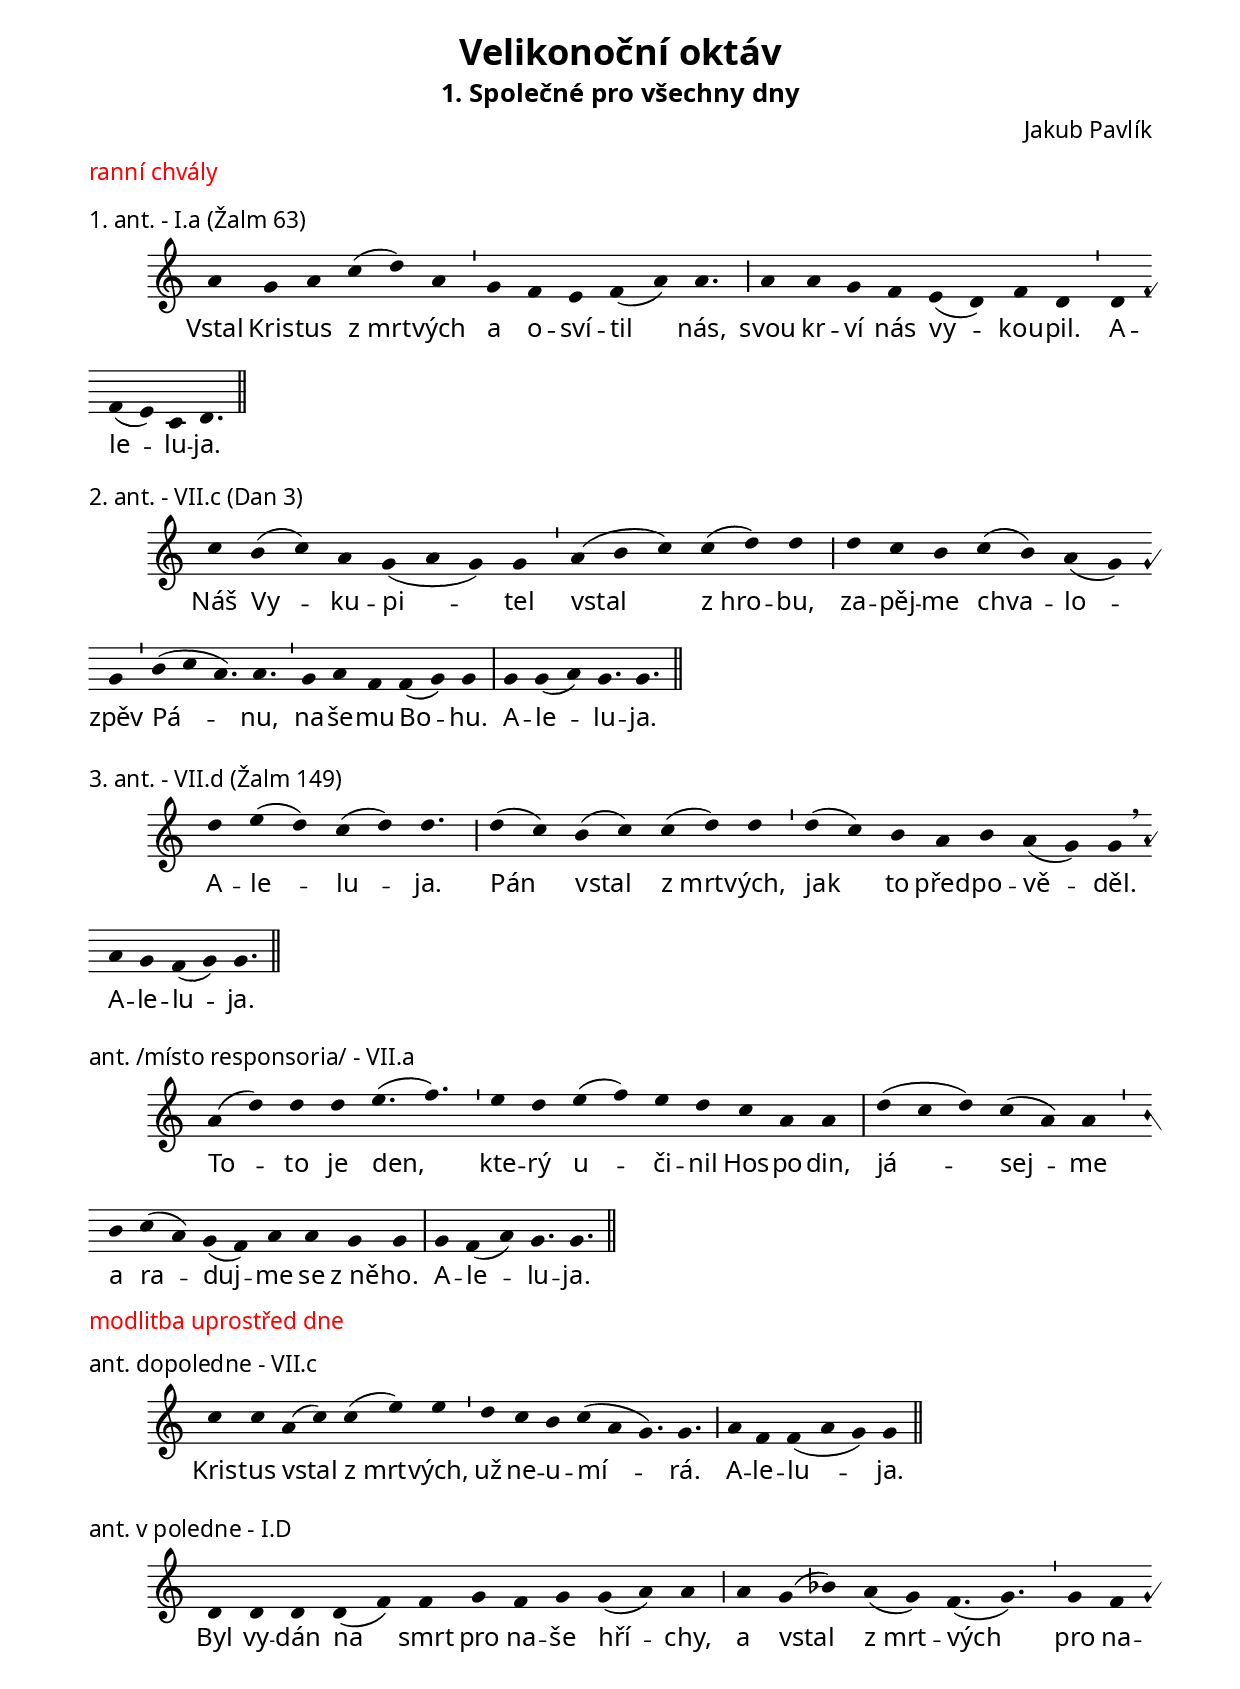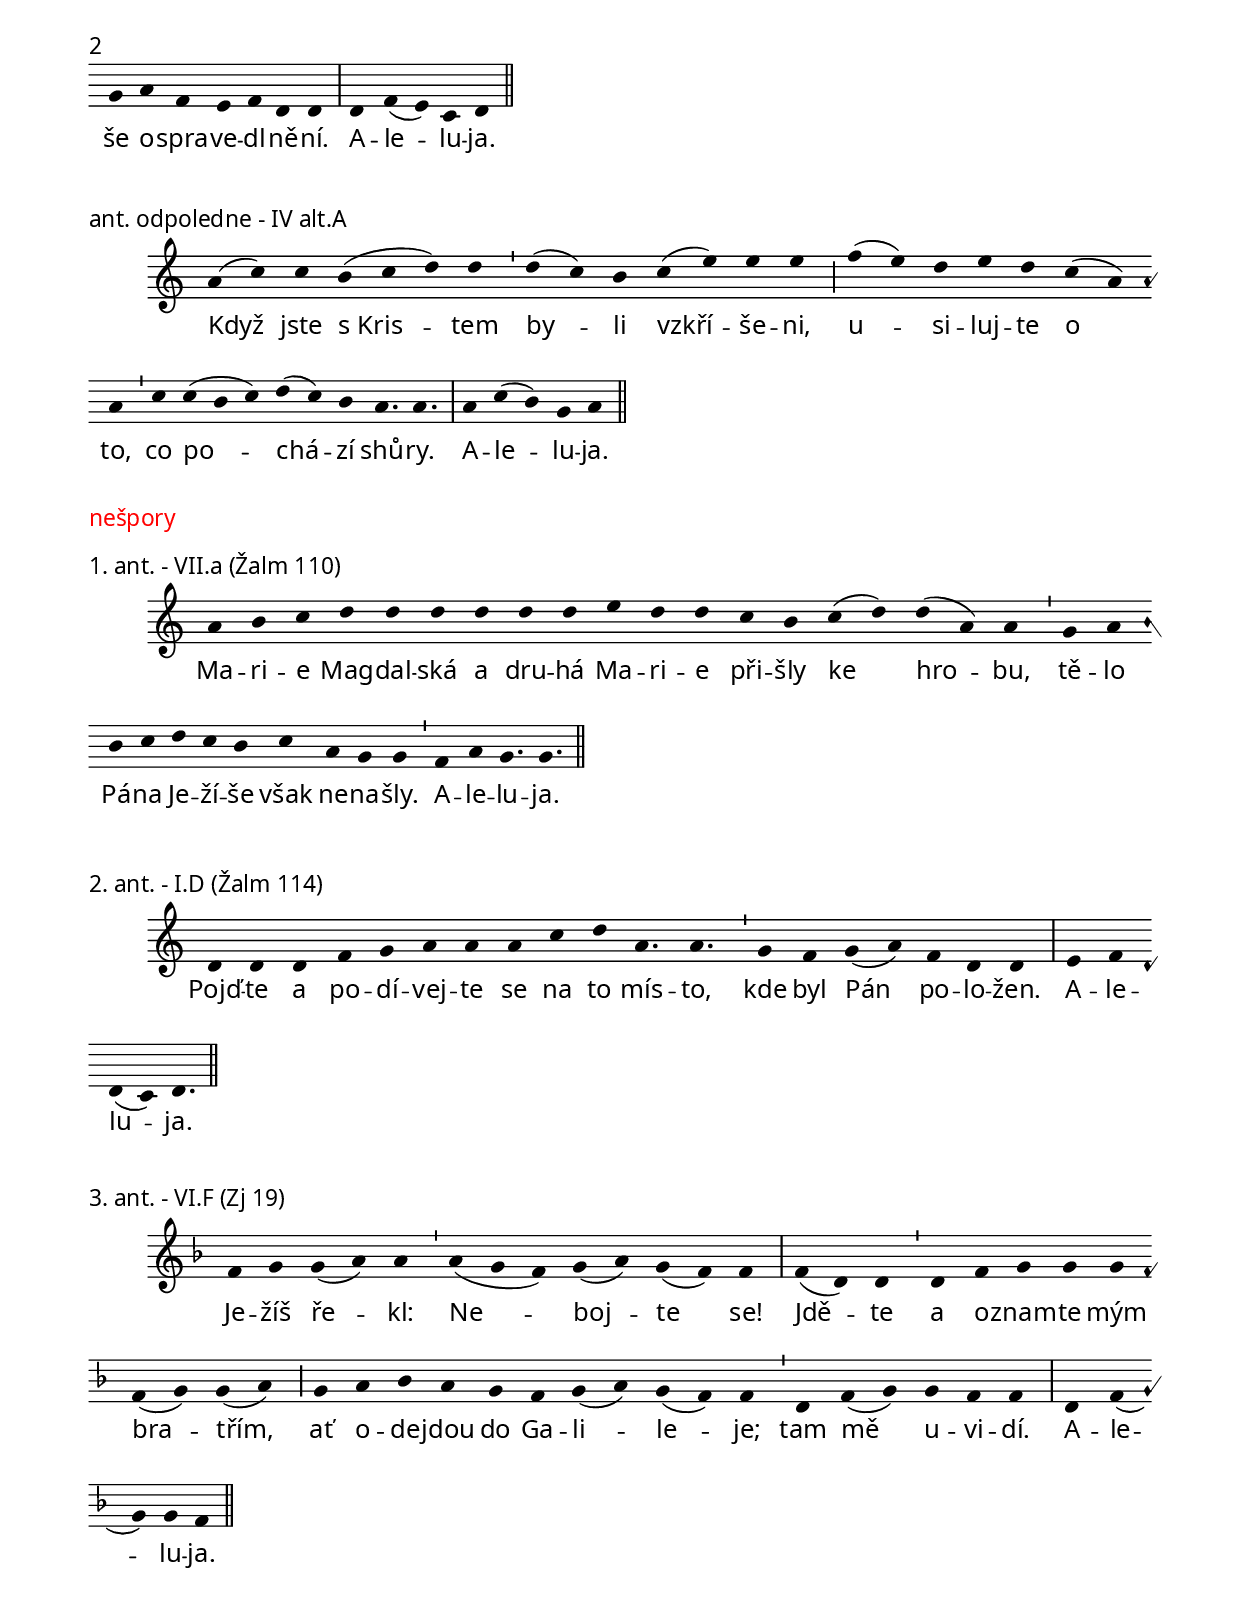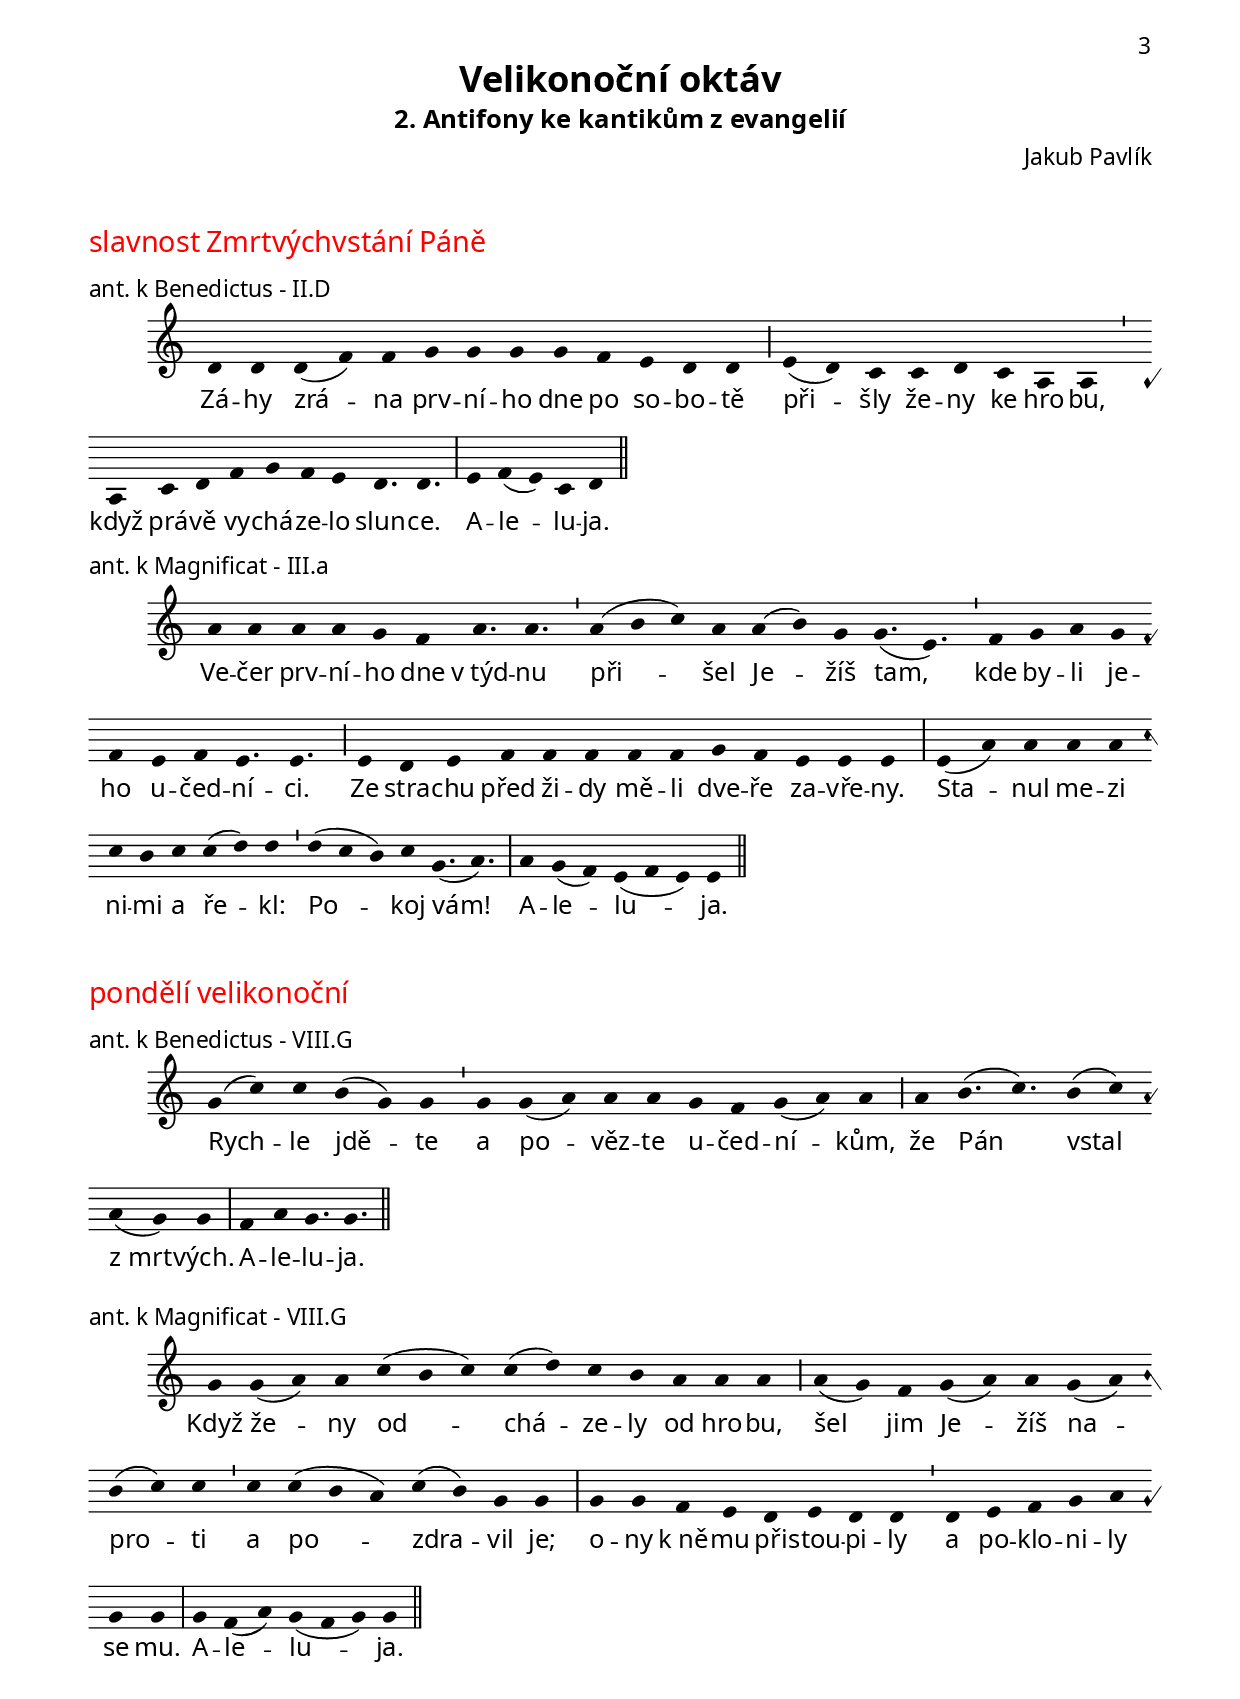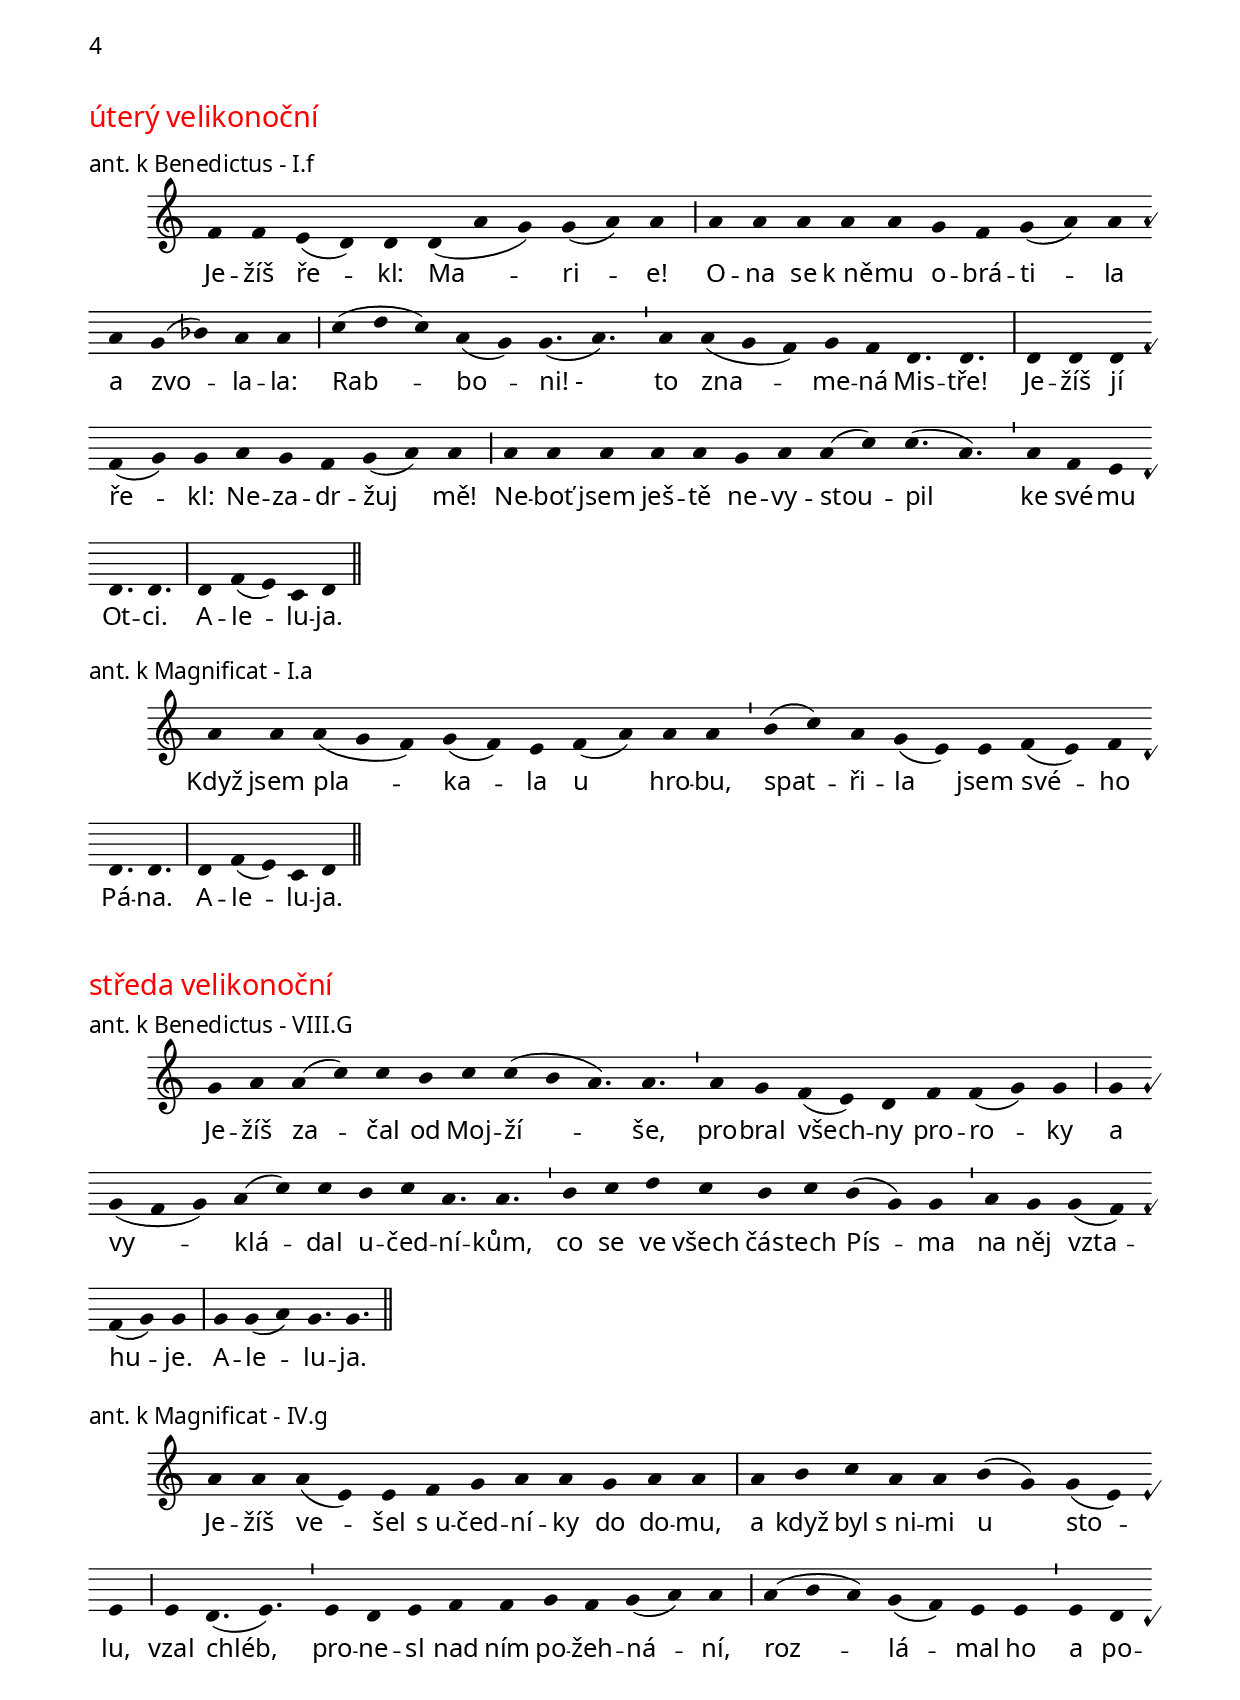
\version "2.12.3"

\header {
  title = "Velikonoční oktáv"
  composer = "Jakub Pavlík"
}

\include "spolecne.ly"

\bookpart {
  \header {
   subtitle = "1. Společné pro všechny dny" 
  }

\markup {\nadpisHodinka {"ranní chvály"}}

\score {
  \relative c'' {
    \choralniRezim
    a4 g a c( d) a \barMin g f e f( a) a4. \barMaior
    a4 a g f e( d) f d \barMin
    d4 f( e) c d4. \barFinalis
  }
  \addlyrics {
    Vstal Kris -- tus z_mrt -- vých a o -- sví -- til nás,
    svou kr -- ví nás vy -- kou -- pil.
    A -- le -- lu -- ja.
  }
  \header {
    quid = "1. ant."
    modus = "I"
    differentia = "a" 
    psalmus = "Žalm 63"
    piece = \markup {\sestavTitulek}
  }
}

\score {
  \relative c'' {
    \choralniRezim
    c4 b( c) a g( a g) g \barMin a( b c) c( d) d \barMaior
    d c b c( b) a( g) g \barMin
    b( c a4.) a \barMin g4 a f f( g) g \barMax
    g g( a) g4. g \barFinalis
  }
  \addlyrics {
    Náš Vy -- ku -- pi -- tel vstal z_hro -- bu, 
    za -- pěj -- me chva -- lo -- zpěv
    Pá -- nu, na -- še -- mu Bo -- hu.
    A -- le -- lu -- ja.
  }
  \header {
    quid = "2. ant."
    modus = "VII"
    differentia = "c" 
    psalmus = "Dan 3"
    piece = \markup {\sestavTitulek}
  }
}

\score {
  \relative c'' {
    \choralniRezim
    d4 e( d) c( d) d4. \barMaior
    d4( c) b( c) c( d) d \barMin 
    d( c) b a b a( g) g \breathe
    a4 g f( g) g4. \bar "||"
  }
  \addlyrics {
    A -- le -- lu -- ja. Pán vstal z_mrt -- vých, 
    jak to před -- po -- vě -- děl.
    A -- le -- lu -- ja.
  }
  \header {
    quid = "3. ant."
    modus = "VII"
    differentia = "d" 
    psalmus = "Žalm 149"
    piece = \markup {\sestavTitulek}
  }
}

\score {
  \relative c'' {
    \choralniRezim
    a4( d) d d e4.( f) \barMin
    e4 d e( f) e d c a a \barMax
    d( c d ) c( a) a \barMin
    b c( a) g( f) a a g g \barMax
    g f( a) g4. g \barFinalis
  }
  \addlyrics {
    To -- to je den,
    kte -- rý u -- či -- nil Hos -- po -- din,
    já -- sej -- me 
    a ra -- duj -- me se z_ně -- ho.
    A -- le -- lu -- ja.
  }
  \header {
    quid = "ant. /místo responsoria/"
    modus = "VII"
    differentia = "a" 
    psalmus = ""
    id = "paschoctant"
    fons = "Z materiálu pro kompletář."
    piece = \markup {\sestavTitulekBezZalmu}
  }
}

\markup {\nadpisHodinka {"modlitba uprostřed dne"}}

\score {
  \relative c'' {
    \choralniRezim
    c4 c a( c) c( e) e \barMin
    d c b c( a g4.) g \barMaior
    a4 f f( a g) g \barFinalis
  }
  \addlyrics {
    Kris -- tus vstal z_mrt -- vých, už ne -- u -- mí -- rá. 
    A -- le -- lu -- ja.
  }
  \header {
    quid = "ant. dopoledne"
    modus = "VII"
    differentia = "c" 
    psalmus = ""
    piece = \markup {\sestavTitulekBezZalmu}
  }
}

\score {
  \relative c' {
    \choralniRezim
    d4 d d d( f) f g f g g( a) a \barMaior
    a g( bes) a( g) f4.( g) \barMin
    g4 f g a f e f d d \barMax
    d f( e) c d \barFinalis
  }
  \addlyrics {
    Byl vy -- dán na smrt pro na -- še hří -- chy,
    a vstal z_mrt -- vých
    pro na -- še o -- spra -- ve -- dl -- ně -- ní.
    A -- le -- lu -- ja.
  }
  \header {
    quid = "ant. v poledne"
    modus = "I"
    differentia = "D" 
    psalmus = ""
    piece = \markup {\sestavTitulekBezZalmu}
  }
}

\score {
  \relative c'' {
    \choralniRezim
    a( c) c b( c d) d \barMin
    d( c) b c( e) e e \barMaior
    f( e) d e d c( a) a \barMin
    c c( b c) d( c) b a4. a \barMax
    a4 c( b) g a \barFinalis
  }
  \addlyrics {
    Když jste s_Kris -- tem 
    by -- li vzkří -- še -- ni,
    u -- si -- luj -- te o to,
    co po -- chá -- zí shů -- ry.
    A -- le -- lu -- ja.
  }
  \header {
    quid = "ant. odpoledne"
    modus = "IV alt"
    differentia = "A" 
    psalmus = ""
    piece = \markup {\sestavTitulekBezZalmu}
  }
}

\markup {\nadpisHodinka {"nešpory"}}

\score {
  \relative c'' {
    \choralniRezim
    a4 b c d d d d d d e d d c b c( d) d( a) a \barMin 
    g4 a b c d c b c a g g  \barMin
    f a g4. g \barFinalis
  }
  \addlyrics {
    Ma -- ri -- e Mag -- dal -- ská a dru -- há Ma -- ri -- e
    při -- šly ke hro -- bu, tě -- lo Pá -- na Je -- ží -- še však ne -- na -- šly.
    A -- le -- lu -- ja.
  }
  \header {
    quid = "1. ant."
    modus = "VII"
    differentia = "a" 
    psalmus = "Žalm 110"
    piece = \markup {\sestavTitulek}
  }
}

\score {
  \relative c' {
    \choralniRezim
    d4 d d f g a a a c d a4. a \barMin
    g4 f g( a) f d d \barMax
    e4 f d( c) d4. \barFinalis
  }
  \addlyrics {
    Pojď -- te a po -- dí -- vej -- te se na to mís -- to, 
    kde byl Pán po -- lo -- žen.
    A -- le -- lu -- ja.
  }
  \header {
    quid = "2. ant."
    modus = "I"
    differentia = "D" 
    psalmus = "Žalm 114"
    piece = \markup {\sestavTitulek}
  }
}

\score {
  \relative c' {
    \choralniRezim
    \key f \major
    f4 g g( a) a \barMin a( g f) g( a) g( f) f \barMax
    f( d) d \barMin d f g g g f( g) g( a) \barMaior
    g a bes a g f g( a) g( f) f \barMin
    d f( g) g f f \barMax
    d f( g) g f \bar "||"
  }
  \addlyrics {
    Je -- žíš ře -- kl: Ne -- boj -- te se! 
    Jdě -- te a o -- znam -- te mým bra -- třím,
    ať o -- de -- jdou do Ga -- li -- le -- je;
    tam mě u -- vi -- dí.
    A -- le -- lu -- ja.
  }
  \header {
    quid = "3. ant."
    modus = "VI"
    differentia = "F" 
    psalmus = "Zj 19"
    piece = \markup {\sestavTitulek}
  }
}
}

\bookpart {
  \header {
    subtitle = "2. Antifony ke kantikům z evangelií" 
  }
 
  \markup\nadpisDen {slavnost Zmrtvýchvstání Páně}
 
  \score {
    \relative c' {
      \choralniRezim
      d4 d d( f) f g g g g f e d d \barMaior
      e( d) c c d c a a \barMin
      a c d f g f e d4. d \barMax
      e4 f( e) c d \barFinalis
    }
    \addlyrics {
      Zá -- hy zrá -- na prv -- ní -- ho dne po so -- bo -- tě
      při -- šly že -- ny ke hro -- bu,
      když prá -- vě vy -- chá -- ze -- lo slun -- ce.
      A -- le -- lu -- ja.
    }
    \header {
      quid = "ant. k Benedictus"
      modus = "II"
      differentia = "D" 
      psalmus = ""
      id = ""
      piece = \markup {\sestavTitulekBezZalmu}
    }
  }
  
  \score {
    \relative c'' {
      \choralniRezim
      a4 a a a g f a4. a \barMin
      a4( b c) a a( b) g g4.( e) \barMin
      f4 g a g f e f e4. e \barMaior
      e4 d e f f f f f g f e e e \barMax
      
      e( a) a a a c b c c( d) d \barMin
      d( c b) c g4.( a) \barMax
      
      a4 g( f) e( f e) e \barFinalis
    }
    \addlyrics {
      Ve -- čer prv -- ní -- ho dne v_týd -- nu
      při -- šel Je -- žíš tam,
      kde by -- li je -- ho u -- čed -- ní -- ci.
      Ze stra -- chu před ži -- dy mě -- li dve -- ře za -- vře -- ny.
      
      Sta -- nul me -- zi ni -- mi a ře -- kl:
      Po -- koj vám!
      
      A -- le -- lu -- ja.
    }
    \header {
      quid = "ant. k Magnificat"
      modus = "III"
      differentia = "a" 
      psalmus = ""
      id = ""
      piece = \markup {\sestavTitulekBezZalmu}
    }
  }
  
  \markup\nadpisDen {pondělí velikonoční}
  
  \score {
    \relative c'' {
      \choralniRezim
      g4( c) c b( g) g \barMin
      g g( a) a a g f g( a) a \barMaior
      a b4.( c) b4( c) a( g) g \barMax
      f a g4. g \barFinalis
    }
    \addlyrics {
      Rych -- le jdě -- te
      a po -- věz -- te u -- čed -- ní -- kům,
      že Pán vstal z_mrt -- vých.
      A -- le -- lu -- ja.
    }
    \header {
      quid = "ant. k Benedictus"
      modus = "VIII"
      differentia = "G" 
      psalmus = ""
      id = ""
      piece = \markup {\sestavTitulekBezZalmu}
    }
  }
  
  \score {
    \relative c'' {
      \choralniRezim
      g4 g( a) a c( b c) c( d) c b a a a \barMaior
      a( g) f g( a) a g( a) b( c) c \barMin
      c c( b a) c( b) g g \barMax
      
      g g f e d e d d \barMin
      d e f g a g g \barMax
      
      g f( a) g( f g) g \barFinalis
    }
    \addlyrics {
      Když že -- ny od -- chá -- ze -- ly od hro -- bu,
      šel jim Je -- žíš na -- pro -- ti a po -- zdra -- vil je;
      
      o -- ny k_ně -- mu při -- stou -- pi -- ly
      a po -- klo -- ni -- ly se mu.
      
      A -- le -- lu -- ja.
    }
    \header {
      quid = "ant. k Magnificat"
      modus = "VIII"
      differentia = "G" 
      psalmus = ""
      id = ""
      piece = \markup {\sestavTitulekBezZalmu}
    }
  }
  
  \markup\nadpisDen {úterý velikonoční}
  
  \score {
    \relative c' {
      \choralniRezim
      f4 f e( d) d d( a' g) g( a) a \barMaior
      a a a a a g f g( a) a
      a g( bes) a a \barMaior
      c( d c) a( g) g4.( a) \barMin
      a4 a( g f) g f d4. d \barMax
      
      d4 d d f( g) g
      a g f g( a) a \barMaior
      a a a a a g a a( c) c4.( a) \barMin
      a4 f e d4. d \barMax
      
      d4 f( e) c d \barFinalis
    }
    \addlyrics {
      Je -- žíš ře -- kl: Ma -- ri -- e!
      O -- na se k_ně -- mu o -- brá -- ti -- la 
      a zvo -- la -- la: 
      Rab -- bo -- ni!_- 
      to zna -- me -- ná Mis -- tře!
      
      Je -- žíš jí ře -- kl:
      Ne -- za -- dr -- žuj mě!
      Ne -- boť jsem ješ -- tě ne -- vy -- stou -- pil
      ke své -- mu Ot -- ci.
      
      A -- le -- lu -- ja.
    }
    \header {
      quid = "ant. k Benedictus"
      modus = "I"
      differentia = "f" 
      psalmus = ""
      id = ""
      piece = \markup {\sestavTitulekBezZalmu}
    }
  }
  
  \score {
    \relative c'' {
      \choralniRezim
      a4 a a( g f) g( f) e f( a) a a \barMin
      b( c) a g( e) e f( e) f d4. d \barMax
      d4 f( e) c d \barFinalis
    }
    \addlyrics {
      Když jsem pla -- ka -- la u hro -- bu,
      spat -- ři -- la jsem své -- ho Pá -- na.
      A -- le -- lu -- ja.
    }
    \header {
      quid = "ant. k Magnificat"
      modus = "I"
      differentia = "a" 
      psalmus = ""
      id = ""
      piece = \markup {\sestavTitulekBezZalmu}
    }
  }
  
  \markup\nadpisDen {středa velikonoční}
  
  \score {
    \relative c'' {
      \choralniRezim
      g4 a a( c) c b c c( b a4.) a \barMin
      a4 g f( e) d f f( g) g \barMaior
      
      g g( f g) a( c) c b c a4. a \barMin
      b4 c d c b c b( g) g \barMin
      a4 g g( f) f( g) g \barMax
      
      g g( a) g4. g \barFinalis
    }
    \addlyrics {
      Je -- žíš za -- čal od Moj -- ží -- še,
      pro -- bral všech -- ny pro -- ro -- ky
      
      a vy -- klá -- dal u -- čed -- ní -- kům,
      co se ve všech čás -- tech Pís -- ma 
      na něj vzta -- hu -- je.
      A -- le -- lu -- ja.
    }
    \header {
      quid = "ant. k Benedictus"
      modus = "VIII"
      differentia = "G" 
      psalmus = ""
      id = ""
      piece = \markup {\sestavTitulekBezZalmu}
    }
  }
  
  \score {
    \relative c'' {
      \choralniRezim
      a4 a a( e) e f g a a g a a \barMax
      a b c a a b( g) g( e) e \barMaior
      e d4.( e) \barMin
      e4 d e f f g f g( a) a \barMaior
      a( b a) g( f) e e \barMin e d c d( e) e \barMax
      d d( f) e4. e \barFinalis
    }
    \addlyrics {
      Je -- žíš ve -- šel s_u -- čed -- ní -- ky do do -- mu,
      a když byl s_ni -- mi u sto -- lu,
      vzal chléb,
      pro -- ne -- sl nad ním po -- žeh -- ná -- ní,
      roz -- lá -- mal ho a po -- dá -- val jim.
      A -- le -- lu -- ja.
    }
    \header {
      quid = "ant. k Magnificat"
      modus = "IV"
      differentia = "g" 
      psalmus = ""
      id = ""
      piece = \markup {\sestavTitulekBezZalmu}
    }
  }
}